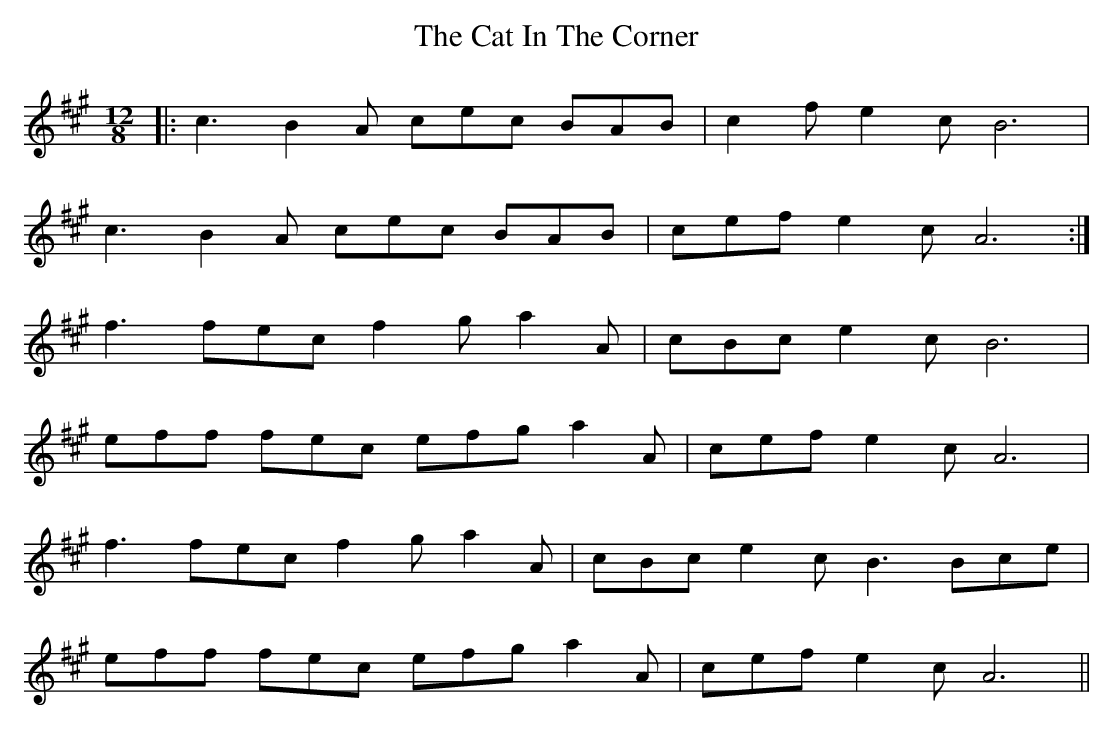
X:1
T: The Cat In The Corner
M: 12/8
L: 1/8
K: Amaj
|:c3 B2A cec BAB|c2f e2c B6|
c3 B2A cec BAB | cef e2c A6:|
f3 fec f2 g a2A|cBc e2c B6|
eff fec efg a2A|cef e2 c A6 |
f3 fec f2 g a2A|cBc e2c B3 Bce|
eff fec efg a2A|cef e2 c A6||
